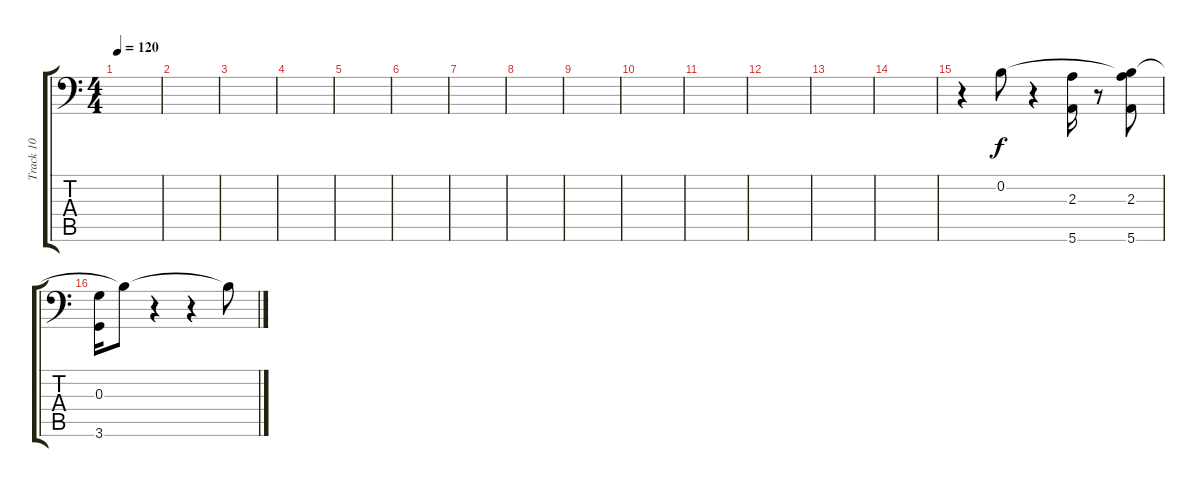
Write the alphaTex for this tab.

\track ("Track 10" "Track 10") {instrument electricbassfinger}
\staff {score tabs}
\tuning (E3 B2 G2 D2 A1 E1) {hide}
\ts (4 4)
\tempo 120
\clef f4
\ks c
|
|
|
|
|
|
|
|
|
|
|
|
|
|
r.4 0.2.8 r.4 (2.3 5.6).16 r.8 (0.2{t} 2.3 5.6).8 |
(0.3 3.6).16 0.2{t}.8 r.4 r.4 0.2{t}.8
